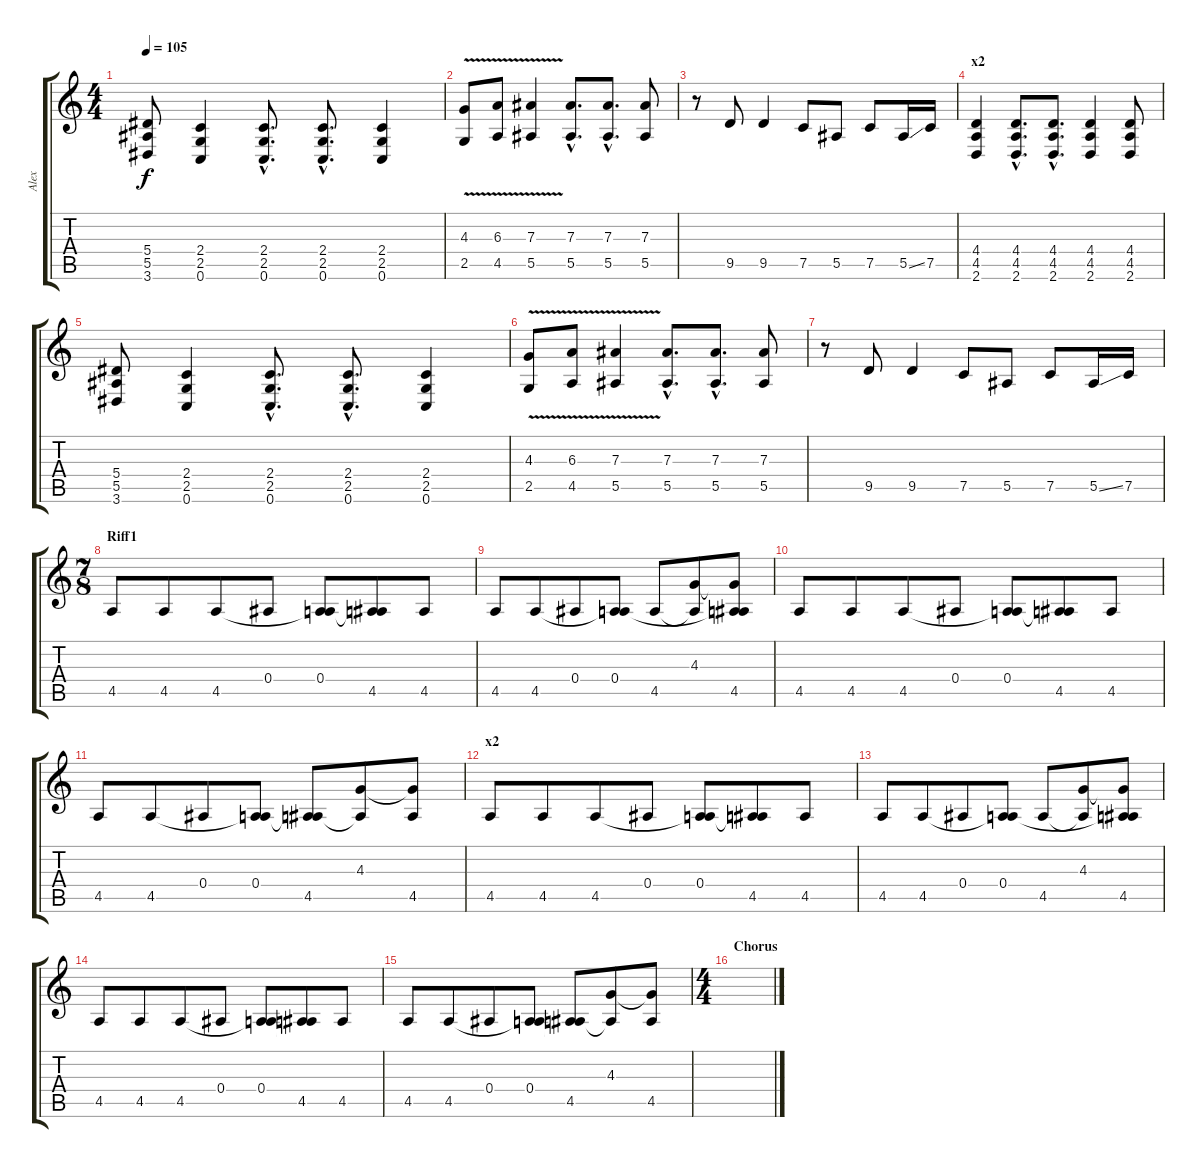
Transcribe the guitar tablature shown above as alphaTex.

\track ("Alex" "Alex") {instrument overdrivenguitar}
\staff {score tabs}
\tuning (C4 G3 Eb3 Bb2 F2 C2) {hide}
\ts (4 4)
\tempo 105
\clef g2
\ks c
(5.4 5.5 3.6).8{dy f} (2.4 2.5 0.6).4 (2.4{hac} 2.5{hac} 0.6{hac}).8{d} (2.4{hac} 2.5{hac} 0.6{hac}).8{d} (2.4 2.5 0.6).4 |
(4.3 2.5{v}).8 (6.3 4.5{v}).8 (7.3 5.5{v}).4 (7.3{hac} 5.5{hac}).8{d} (7.3{hac} 5.5{hac}).8{d} (7.3 5.5).8 |
r.8 9.5.8 9.5.4 7.5.8 5.5.8 7.5.8 5.5{ss}.16 7.5.16 |
\section ("" "x2")
(4.4 4.5 2.6).4 (4.4{hac} 4.5{hac} 2.6{hac}).8{d} (4.4{hac} 4.5{hac} 2.6{hac}).8{d} (4.4 4.5 2.6).4 (4.4 4.5 2.6).8 |
(5.4 5.5 3.6).8 (2.4 2.5 0.6).4 (2.4{hac} 2.5{hac} 0.6{hac}).8{d} (2.4{hac} 2.5{hac} 0.6{hac}).8{d} (2.4 2.5 0.6).4 |
(4.3 2.5{v}).8 (6.3 4.5{v}).8 (7.3 5.5{v}).4 (7.3{hac} 5.5{hac}).8{d} (7.3{hac} 5.5{hac}).8{d} (7.3 5.5).8 |
r.8 9.5.8 9.5.4 7.5.8 5.5.8 7.5.8 5.5{ss}.16 7.5.16 |
\ts (7 8)
\section ("" "Riff1")
4.5.8 4.5.8 4.5.8 0.4.8 (0.4 4.5{t}).8 (0.4{t} 4.5).8 4.5.8 |
4.5.8 4.5.8 0.4.8 (0.4 4.5{t}).8 4.5.8 (4.3 4.5{t}).8 (4.3{t} 0.4{t} 4.5).8 |
4.5.8 4.5.8 4.5.8 0.4.8 (0.4 4.5{t}).8 (0.4{t} 4.5).8 4.5.8 |
4.5.8 4.5.8 0.4.8 (0.4 4.5{t}).8 (0.4{t} 4.5).8 (4.3 4.5{t}).8 (4.3{t} 4.5).8 |
\section ("" "x2")
4.5.8 4.5.8 4.5.8 0.4.8 (0.4 4.5{t}).8 (0.4{t} 4.5).8 4.5.8 |
4.5.8 4.5.8 0.4.8 (0.4 4.5{t}).8 4.5.8 (4.3 4.5{t}).8 (4.3{t} 0.4{t} 4.5).8 |
4.5.8 4.5.8 4.5.8 0.4.8 (0.4 4.5{t}).8 (0.4{t} 4.5).8 4.5.8 |
4.5.8 4.5.8 0.4.8 (0.4 4.5{t}).8 (0.4{t} 4.5).8 (4.3 4.5{t}).8 (4.3{t} 4.5).8 |
\ts (4 4)
\section ("" "Chorus")
